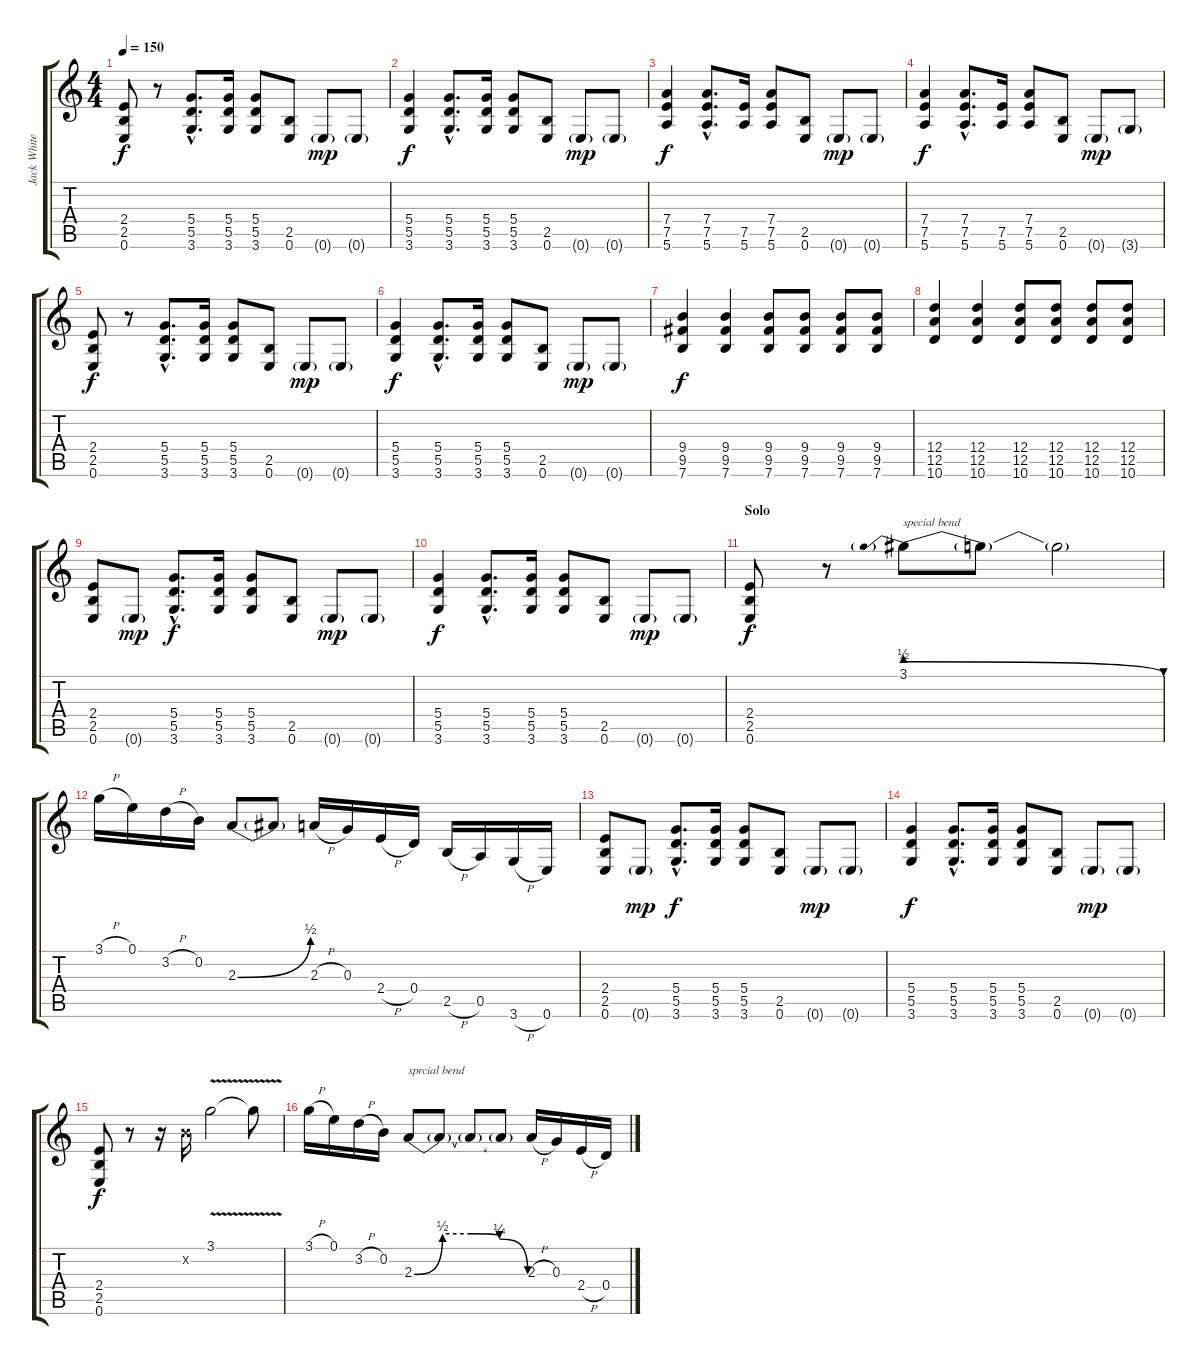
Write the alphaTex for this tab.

\track ("Jack White - Guitar" "Jack White") {instrument overdrivenguitar}
\staff {score tabs}
\tuning (E4 B3 G3 D3 A2 E2) {hide}
\ts (4 4)
\tempo 150
\clef g2
\ks c
(2.4 2.5 0.6).8{dy f} r.8 (5.4{hac} 5.5{hac} 3.6{hac}).8{d} (5.4 5.5 3.6).16 (5.4 5.5 3.6).8 (2.5 0.6).8 0.6{g}.8{dy mp} 0.6{g}.8 |
(5.4 5.5 3.6).4{dy f} (5.4{hac} 5.5{hac} 3.6{hac}).8{d} (5.4 5.5 3.6).16 (5.4 5.5 3.6).8 (2.5 0.6).8 0.6{g}.8{dy mp} 0.6{g}.8 |
(7.4 7.5 5.6).4{dy f} (7.4{hac} 7.5{hac} 5.6{hac}).8{d} (7.5 5.6).16 (7.4 7.5 5.6).8 (2.5 0.6).8 0.6{g}.8{dy mp} 0.6{g}.8 |
(7.4 7.5 5.6).4{dy f} (7.4{hac} 7.5{hac} 5.6{hac}).8{d} (7.5 5.6).16 (7.4 7.5 5.6).8 (2.5 0.6).8 0.6{g}.8{dy mp} 3.6{g}.8 |
(2.4 2.5 0.6).8{dy f} r.8 (5.4{hac} 5.5{hac} 3.6{hac}).8{d} (5.4 5.5 3.6).16 (5.4 5.5 3.6).8 (2.5 0.6).8 0.6{g}.8{dy mp} 0.6{g}.8 |
(5.4 5.5 3.6).4{dy f} (5.4{hac} 5.5{hac} 3.6{hac}).8{d} (5.4 5.5 3.6).16 (5.4 5.5 3.6).8 (2.5 0.6).8 0.6{g}.8{dy mp} 0.6{g}.8 |
(9.4 9.5 7.6).4{dy f} (9.4 9.5 7.6).4 (9.4 9.5 7.6).8 (9.4 9.5 7.6).8 (9.4 9.5 7.6).8 (9.4 9.5 7.6).8 |
(12.4 12.5 10.6).4 (12.4 12.5 10.6).4 (12.4 12.5 10.6).8 (12.4 12.5 10.6).8 (12.4 12.5 10.6).8 (12.4 12.5 10.6).8 |
(2.4 2.5 0.6).8 0.6{g}.8{dy mp} (5.4{hac} 5.5{hac} 3.6{hac}).8{d dy f} (5.4 5.5 3.6).16 (5.4 5.5 3.6).8 (2.5 0.6).8 0.6{g}.8{dy mp} 0.6{g}.8 |
(5.4 5.5 3.6).4{dy f} (5.4{hac} 5.5{hac} 3.6{hac}).8{d} (5.4 5.5 3.6).16 (5.4 5.5 3.6).8 (2.5 0.6).8 0.6{g}.8{dy mp} 0.6{g}.8 |
\section ("" "Solo")
(2.4 2.5 0.6).8{dy f} r.8 3.1{be (prebendrelease 0 2 60 0)}.8{txt "special bend"} 3.1{t}.8 3.1{t}.2 |
3.1{h}.16 0.1.16 3.2{h}.16 0.2.16 2.3{be (bend 0 0 60 2)}.8 2.3{t}.8 2.3{h}.16 0.3.16 2.4{h}.16 0.4.16 2.5{h}.16 0.5.16 3.6{h}.16 0.6.16 |
(2.4 2.5 0.6).8 0.6{g}.8{dy mp} (5.4{hac} 5.5{hac} 3.6{hac}).8{d dy f} (5.4 5.5 3.6).16 (5.4 5.5 3.6).8 (2.5 0.6).8 0.6{g}.8{dy mp} 0.6{g}.8 |
(5.4 5.5 3.6).4{dy f} (5.4{hac} 5.5{hac} 3.6{hac}).8{d} (5.4 5.5 3.6).16 (5.4 5.5 3.6).8 (2.5 0.6).8 0.6{g}.8{dy mp} 0.6{g}.8 |
(2.4 2.5 0.6).8{dy f} r.8 r.16 0.2{x}.16 3.1{v}.2 3.1{t}.8 |
3.1{h}.16 0.1.16 3.2{h}.16 0.2.16 2.3{be (custom 0 0 15 2 30 2 45 1 60 0)}.8{txt "sprcial bend"} 2.3{t}.8 2.3{t}.8 2.3{t}.8 2.3{h}.16 0.3.16 2.4{h}.16 0.4.16
